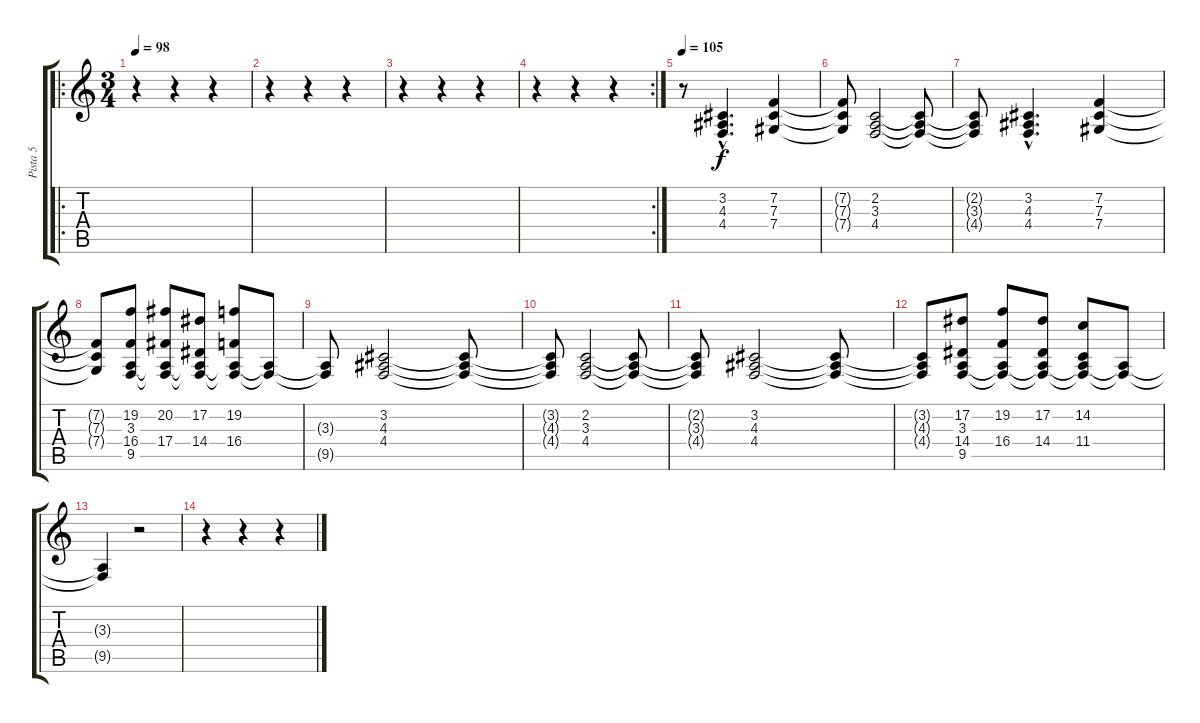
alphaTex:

\track ("Pista 5" "Pista 5") {instrument stringensemble1}
\staff {score tabs}
\tuning (Eb4 Bb3 Gb3 Db3 Ab2 Eb2) {hide}
\ro
\ts (3 4)
\tempo 98
\clef g2
\ks c
r.4{dy f instrument stringensemble1} r.4 r.4 |
r.4 r.4 r.4 |
r.4 r.4 r.4 |
\rc 2
r.4 r.4 r.4 |
\tempo 105
r.8 (3.2{hac} 4.3{hac} 4.4{hac}).4{d} (7.2 7.3 7.4).4 |
(7.2{t} 7.3{t} 7.4{t}).8 (2.2 3.3 4.4).2 (2.2{t} 3.3{t} 4.4{t}).8 |
(2.2{t} 3.3{t} 4.4{t}).8 (3.2{hac} 4.3{hac} 4.4{hac}).4{d} (7.2 7.3 7.4).4 |
(7.2{t} 7.3{t} 7.4{t}).8 (19.2 3.3 16.4 9.5).8 (20.2 3.3{t} 17.4 9.5{t}).8 (17.2 3.3{t} 14.4 9.5{t}).8 (19.2 3.3{t} 16.4 9.5{t}).8 (3.3{t} 9.5{t}).8 |
(3.3{t} 9.5{t}).8 (3.2 4.3 4.4).2 (3.2{t} 4.3{t} 4.4{t}).8 |
(3.2{t} 4.3{t} 4.4{t}).8 (2.2 3.3 4.4).2 (2.2{t} 3.3{t} 4.4{t}).8 |
(2.2{t} 3.3{t} 4.4{t}).8 (3.2 4.3 4.4).2 (3.2{t} 4.3{t} 4.4{t}).8 |
(3.2{t} 4.3{t} 4.4{t}).8 (17.2 3.3 14.4 9.5).8 (19.2 3.3{t} 16.4 9.5{t}).8 (17.2 3.3{t} 14.4 9.5{t}).8 (14.2 3.3{t} 11.4 9.5{t}).8 (3.3{t} 9.5{t}).8 |
(3.3{t} 9.5{t}).4 r.2 |
r.4 r.4 r.4
